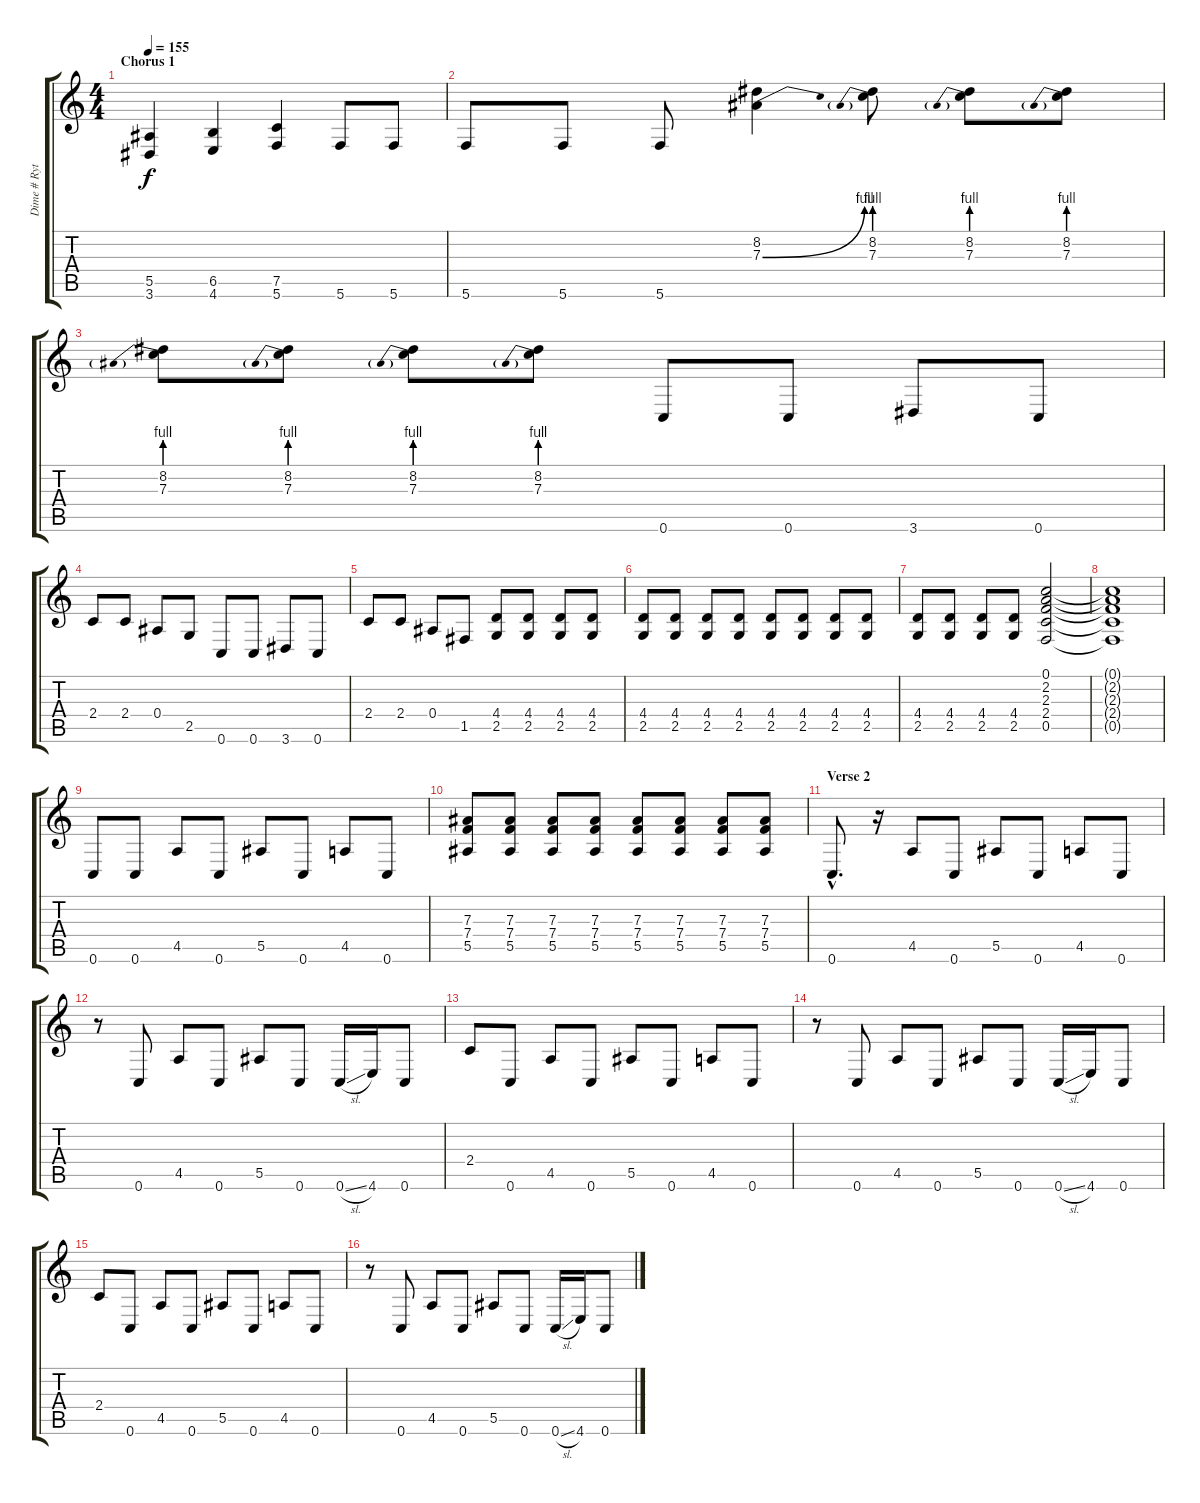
\track ("Dime # Rythm" "Dime # Ryt") {instrument distortionguitar}
\staff {score tabs}
\tuning (C4 G3 Eb3 Bb2 F2 C2) {hide}
\ts (4 4)
\section ("" "Chorus 1")
\tempo 155
\clef g2
\ks c
(5.5 3.6).4{dy f} (6.5 4.6).4 (7.5 5.6).4 5.6.8 5.6.8 |
5.6.8 5.6.8 5.6.8 (8.2 7.3{be (bend 0 0 60 4)}).4 (8.2 7.3{be (prebend 0 4 60 4)}).8 (8.2 7.3{be (prebend 0 4 60 4)}).8 (8.2 7.3{be (prebend 0 4 60 4)}).8 |
(8.2 7.3{be (prebend 0 4 60 4)}).8 (8.2 7.3{be (prebend 0 4 60 4)}).8 (8.2 7.3{be (prebend 0 4 60 4)}).8 (8.2 7.3{be (prebend 0 4 60 4)}).8 0.6.8 0.6.8 3.6.8 0.6.8 |
2.4.8 2.4.8 0.4.8 2.5.8 0.6.8 0.6.8 3.6.8 0.6.8 |
2.4.8 2.4.8 0.4.8 1.5.8 (4.4 2.5).8 (4.4 2.5).8 (4.4 2.5).8 (4.4 2.5).8 |
(4.4 2.5).8 (4.4 2.5).8 (4.4 2.5).8 (4.4 2.5).8 (4.4 2.5).8 (4.4 2.5).8 (4.4 2.5).8 (4.4 2.5).8 |
(4.4 2.5).8 (4.4 2.5).8 (4.4 2.5).8 (4.4 2.5).8 (0.1 2.2 2.3 2.4 0.5).2 |
(0.1{t} 2.2{t} 2.3{t} 2.4{t} 0.5{t}).1 |
0.6.8 0.6.8 4.5.8 0.6.8 5.5.8 0.6.8 4.5.8 0.6.8 |
(7.3 7.4 5.5).8 (7.3 7.4 5.5).8 (7.3 7.4 5.5).8 (7.3 7.4 5.5).8 (7.3 7.4 5.5).8 (7.3 7.4 5.5).8 (7.3 7.4 5.5).8 (7.3 7.4 5.5).8 |
\section ("" "Verse 2")
0.6{hac}.8{d} r.16 4.5.8 0.6.8 5.5.8 0.6.8 4.5.8 0.6.8 |
r.8 0.6.8 4.5.8 0.6.8 5.5.8 0.6.8 0.6{sl}.16 4.6.16 0.6.8 |
2.4.8 0.6.8 4.5.8 0.6.8 5.5.8 0.6.8 4.5.8 0.6.8 |
r.8 0.6.8 4.5.8 0.6.8 5.5.8 0.6.8 0.6{sl}.16 4.6.16 0.6.8 |
2.4.8 0.6.8 4.5.8 0.6.8 5.5.8 0.6.8 4.5.8 0.6.8 |
r.8 0.6.8 4.5.8 0.6.8 5.5.8 0.6.8 0.6{sl}.16 4.6.16 0.6.8
